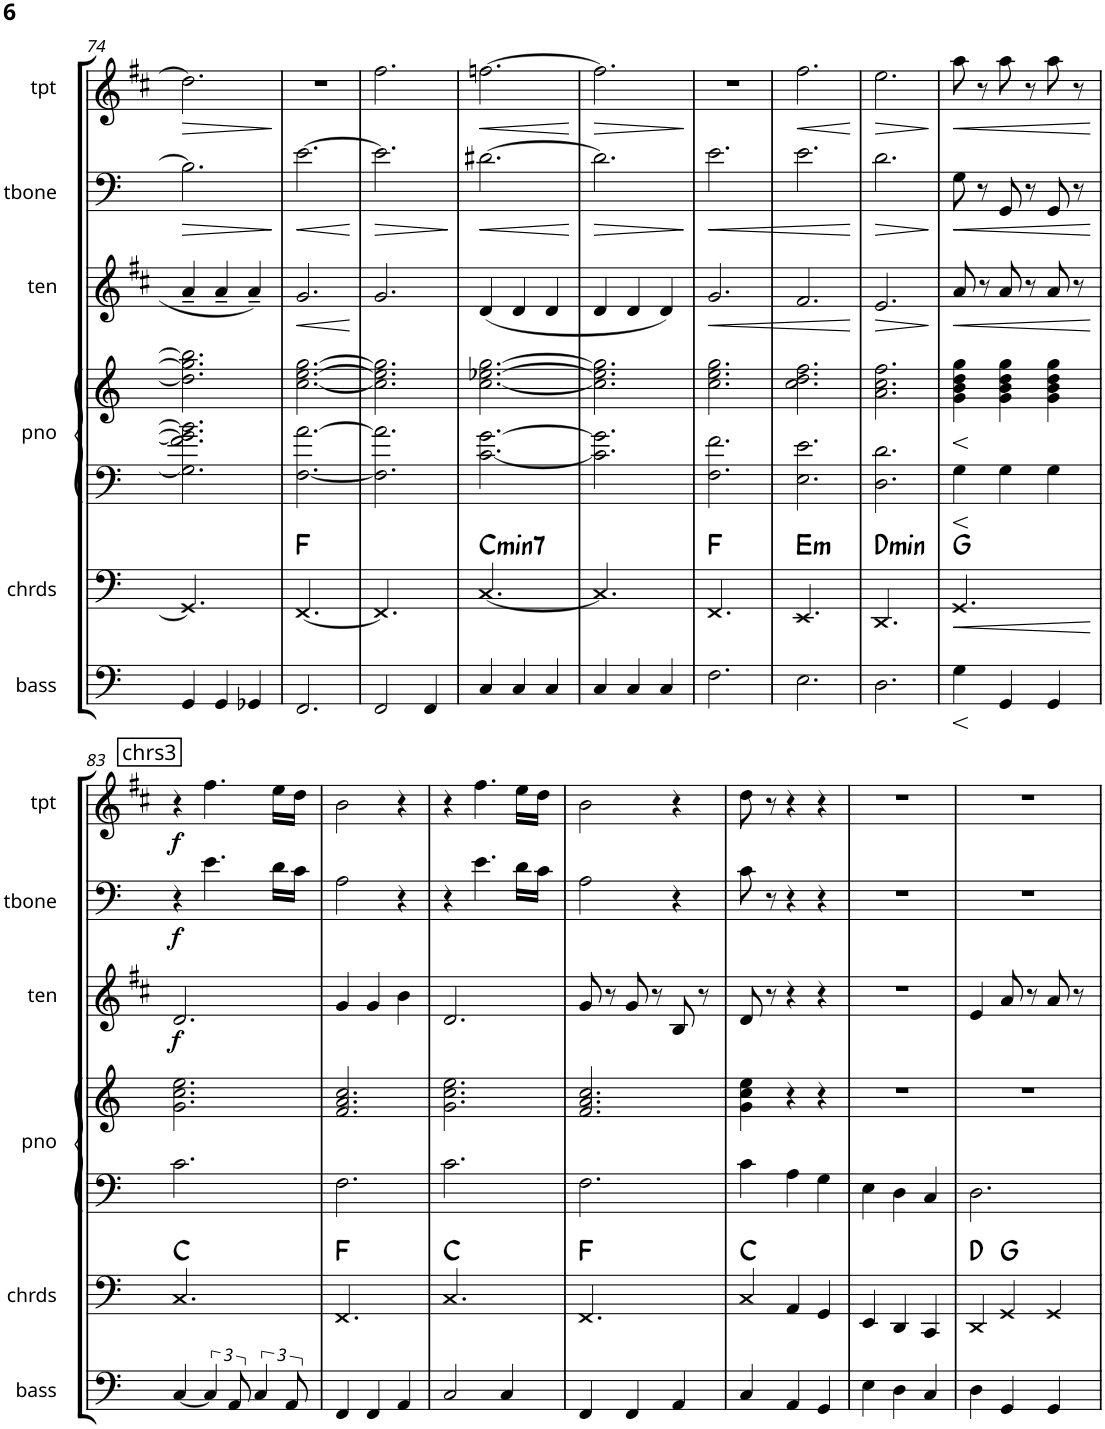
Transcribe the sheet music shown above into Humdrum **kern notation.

**kern	**dynam	**kern	**dynam	**harte	**kern	**kern	**dynam	**kern	**dynam	**kern	**dynam	**kern	**dynam
*part6	*part6	*part5	*part5	*part5	*part4	*part4	*part4	*part3	*part3	*part2	*part2	*part1	*part1
*staff7	*staff7	*staff6	*staff6	*	*staff5	*staff4	*staff4/5	*staff3	*staff3	*staff2	*staff2	*staff1	*staff1
*I"bass	*	*I"chords	*	*	*I"piano	*	*	*I"tenor	*	*I"tbone	*	*I"tpt	*
*I'bass	*	*I'chrds	*	*	*I'pno	*	*	*I'ten	*	*I'tbone	*	*I'tpt	*
!!LO:PB:g=z
*clefF4	*	*clefF4	*	*	*clefF4	*clefG2	*	*clefG2	*	*clefF4	*	*clefG2	*
*Trd7c12	*	*	*	*	*Trd7c12	*Trd7c12	*	*Trd1c2	*	*	*	*Trd1c2	*
*k[]	*	*k[]	*	*	*k[]	*k[]	*	*k[f#c#]	*	*k[]	*	*k[f#c#]	*
*	*	*	*	*	*	*	*	*D:	*	*	*	*D:	*
*M3/4	*	*M3/4	*	*	*M3/4	*M3/4	*	*M3/4	*	*M3/4	*	*M3/4	*
=74	=74	=74	=74	=74	=74	=74	=74	=74	=74	=74	=74	=74	=74
!	!	!	!	!	!	!	!	!	!	!	!LO:HP:b	!	!LO:HP:b
4GG/	.	2.GG/]	.	.	2.G\] 2.f\] 2.g\] 2.b-\]	2.dd\] 2.gg\] 2.bb-\]	.	4a~/	.	2.B-\]	>	2.dd\]	>
4GG/	.	.	.	.	.	.	.	4a~/	.	.	.	.	.
4GG-X/	.	.	.	.	.	.	.	4a~/	.	.	.	.	.
.	.	.	.	.	.	.	.	.	.	.	]	.	]
=75	=75	=75	=75	=75	=75	=75	=75	=75	=75	=75	=75	=75	=75
!	!	!	!	!	!	!	!	!	!LO:HP:b	!	!LO:HP:b	!	!
2.FF/	.	[2.FF/	.	F:maj	[2.F\ [2.a\	[2.cc\ [2.ee\ [2.gg\	.	2.g/	<	[2.e\	<	2.r	.
.	.	.	.	.	.	.	.	.	[	.	[	.	.
=76	=76	=76	=76	=76	=76	=76	=76	=76	=76	=76	=76	=76	=76
!	!	!	!	!	!	!	!	!	!	!	!LO:HP:b	!	!
2FF/	.	2.FF/]	.	.	2.F\] 2.a\]	2.cc\] 2.ee\] 2.gg\]	.	2.g/	.	2.e\]	>	2.ff#\	.
4FF/	.	.	.	.	.	.	.	.	.	.	.	.	.
.	.	.	.	.	.	.	.	.	.	.	]	.	.
=77	=77	=77	=77	=77	=77	=77	=77	=77	=77	=77	=77	=77	=77
!	!	!	!	!LO:H:kt=min7	!	!	!	!	!	!	!LO:HP:b	!	!LO:HP:b
4C/	.	[2.C/	.	C:min7	[2.c\ [2.g\	[2.cc\ [2.ee-X\ [2.gg\	.	(4d/	.	[2.d#X\	<	[2.ffn\	<
4C/	.	.	.	.	.	.	.	4d/	.	.	.	.	.
4C/	.	.	.	.	.	.	.	4d/	.	.	.	.	.
.	.	.	.	.	.	.	.	.	.	.	[	.	[
=78	=78	=78	=78	=78	=78	=78	=78	=78	=78	=78	=78	=78	=78
!	!	!	!	!	!	!	!	!	!	!	!LO:HP:b	!	!LO:HP:b
4C/	.	2.C/]	.	.	2.c\] 2.g\]	2.cc\] 2.ee-\] 2.gg\]	.	4d/	.	2.d#\]	>	2.ff#\]	>
4C/	.	.	.	.	.	.	.	4d/	.	.	.	.	.
4C/	.	.	.	.	.	.	.	4d/)	.	.	.	.	.
.	.	.	.	.	.	.	.	.	.	.	]	.	]
=79	=79	=79	=79	=79	=79	=79	=79	=79	=79	=79	=79	=79	=79
!	!	!	!	!	!	!	!	!	!LO:HP:b	!	!LO:HP:b	!	!
2.F\	.	2.FF/	.	F:maj	2.F\ 2.f\	2.cc\ 2.ee\ 2.gg\	.	2.g/	<	2.e\	<	2.r	.
=80	=80	=80	=80	=80	=80	=80	=80	=80	=80	=80	=80	=80	=80
!	!	!	!	!LO:H:kt=m	!	!	!	!	!	!	!	!	!LO:HP:b
2.E\	.	2.EE/	.	E:min	2.E\ 2.e\	2.cc\ 2.dd\ 2.ff\	.	2.f#/	.	2.e\	.	2.ff#\	<
.	.	.	.	.	.	.	.	.	[	.	[	.	[
=81	=81	=81	=81	=81	=81	=81	=81	=81	=81	=81	=81	=81	=81
!	!	!	!	!LO:H:kt=min	!	!	!	!	!LO:HP:b	!	!LO:HP:b	!	!LO:HP:b
2.D\	.	2.DD/	.	D:min	2.D\ 2.d\	2.a\ 2.cc\ 2.ff\	.	2.e/	>	2.d\	>	2.ee\	>
.	.	.	.	.	.	.	.	.	]	.	]	.	]
=82	=82	=82	=82	=82	=82	=82	=82	=82	=82	=82	=82	=82	=82
!	!LO:HP:b	!	!LO:HP:b	!	!	!	!LO:HP:b	!	!LO:HP:b	!	!LO:HP:b	!	!LO:HP:b
4G\	<	2.GG/	<	G:maj	4G\	4g\ 4b\ 4dd\ 4gg\	<	8a/	<	8G\	<	8aa\	<
.	.	.	.	.	.	.	.	8r	.	8r	.	8r	.
4GG/	[	.	.	.	4G\	4g\ 4b\ 4dd\ 4gg\	[	8a/	.	8GG/	.	8aa\	.
.	.	.	.	.	.	.	.	8r	.	8r	.	8r	.
4GG/	.	.	.	.	4G\	4g\ 4b\ 4dd\ 4gg\	.	8a/	.	8GG/	.	8aa\	.
.	.	.	.	.	.	.	.	8r	.	8r	.	8r	.
.	.	.	[	.	.	.	.	.	[	.	[	.	[
!!LO:LB:g=z
!!LO:REH:place=s1:a:cj:fs=11:t=chrs3
=83	=83	=83	=83	=83	=83	=83	=83	=83	=83	=83	=83	=83	=83
!	!	!	!	!	!	!	!	!	!LO:DY:b	!	!LO:DY:b	!	!LO:DY:b
[4C/	.	2.C/	.	C:maj	2.c\	2.g\ 2.cc\ 2.ee\	.	2.d/	f	4r	f	4r	f
6C/]	.	.	.	.	.	.	.	.	.	4.e\	.	4.ff#\	.
12AA/	.	.	.	.	.	.	.	.	.	.	.	.	.
6C/	.	.	.	.	.	.	.	.	.	.	.	.	.
.	.	.	.	.	.	.	.	.	.	16d\LL	.	16ee\LL	.
12AA/	.	.	.	.	.	.	.	.	.	.	.	.	.
.	.	.	.	.	.	.	.	.	.	16c\JJ	.	16dd\JJ	.
=84	=84	=84	=84	=84	=84	=84	=84	=84	=84	=84	=84	=84	=84
4FF/	.	2.FF/	.	F:maj	2.F\	2.f/ 2.a/ 2.cc/	.	4g/	.	2A\	.	2b\	.
4FF/	.	.	.	.	.	.	.	4g/	.	.	.	.	.
4AA/	.	.	.	.	.	.	.	4b\	.	4r	.	4r	.
=85	=85	=85	=85	=85	=85	=85	=85	=85	=85	=85	=85	=85	=85
2C/	.	2.C/	.	C:maj	2.c\	2.g\ 2.cc\ 2.ee\	.	2.d/	.	4r	.	4r	.
.	.	.	.	.	.	.	.	.	.	4.e\	.	4.ff#\	.
4C/	.	.	.	.	.	.	.	.	.	.	.	.	.
.	.	.	.	.	.	.	.	.	.	16d\LL	.	16ee\LL	.
.	.	.	.	.	.	.	.	.	.	16c\JJ	.	16dd\JJ	.
=86	=86	=86	=86	=86	=86	=86	=86	=86	=86	=86	=86	=86	=86
4FF/	.	2.FF/	.	F:maj	2.F\	2.f/ 2.a/ 2.cc/	.	8g/	.	2A\	.	2b\	.
.	.	.	.	.	.	.	.	8r	.	.	.	.	.
4FF/	.	.	.	.	.	.	.	8g/	.	.	.	.	.
.	.	.	.	.	.	.	.	8r	.	.	.	.	.
4AA/	.	.	.	.	.	.	.	8B/	.	4r	.	4r	.
.	.	.	.	.	.	.	.	8r	.	.	.	.	.
=87	=87	=87	=87	=87	=87	=87	=87	=87	=87	=87	=87	=87	=87
4C/	.	4C/	.	C:maj	4c\	4g\ 4cc\ 4ee\	.	8d/	.	8c\	.	8dd\	.
.	.	.	.	.	.	.	.	8r	.	8r	.	8r	.
4AA/	.	4AA/	.	.	4A\	4r	.	4r	.	4r	.	4r	.
4GG/	.	4GG/	.	.	4G\	4r	.	4r	.	4r	.	4r	.
=88	=88	=88	=88	=88	=88	=88	=88	=88	=88	=88	=88	=88	=88
4E\	.	4EE/	.	.	4E\	2.r	.	2.r	.	2.r	.	2.r	.
4D\	.	4DD/	.	.	4D\	.	.	.	.	.	.	.	.
4C/	.	4CC/	.	.	4C/	.	.	.	.	.	.	.	.
=89	=89	=89	=89	=89	=89	=89	=89	=89	=89	=89	=89	=89	=89
4D\	.	4DD/	.	D:maj	2.D\	2.r	.	4e/	.	2.r	.	2.r	.
4GG/	.	4GG/	.	G:maj	.	.	.	8a/	.	.	.	.	.
.	.	.	.	.	.	.	.	8r	.	.	.	.	.
4GG/	.	4GG/	.	.	.	.	.	8a/	.	.	.	.	.
.	.	.	.	.	.	.	.	8r	.	.	.	.	.
=	=	=	=	=	=	=	=	=	=	=	=	=	=
*-	*-	*-	*-	*-	*-	*-	*-	*-	*-	*-	*-	*-	*-
